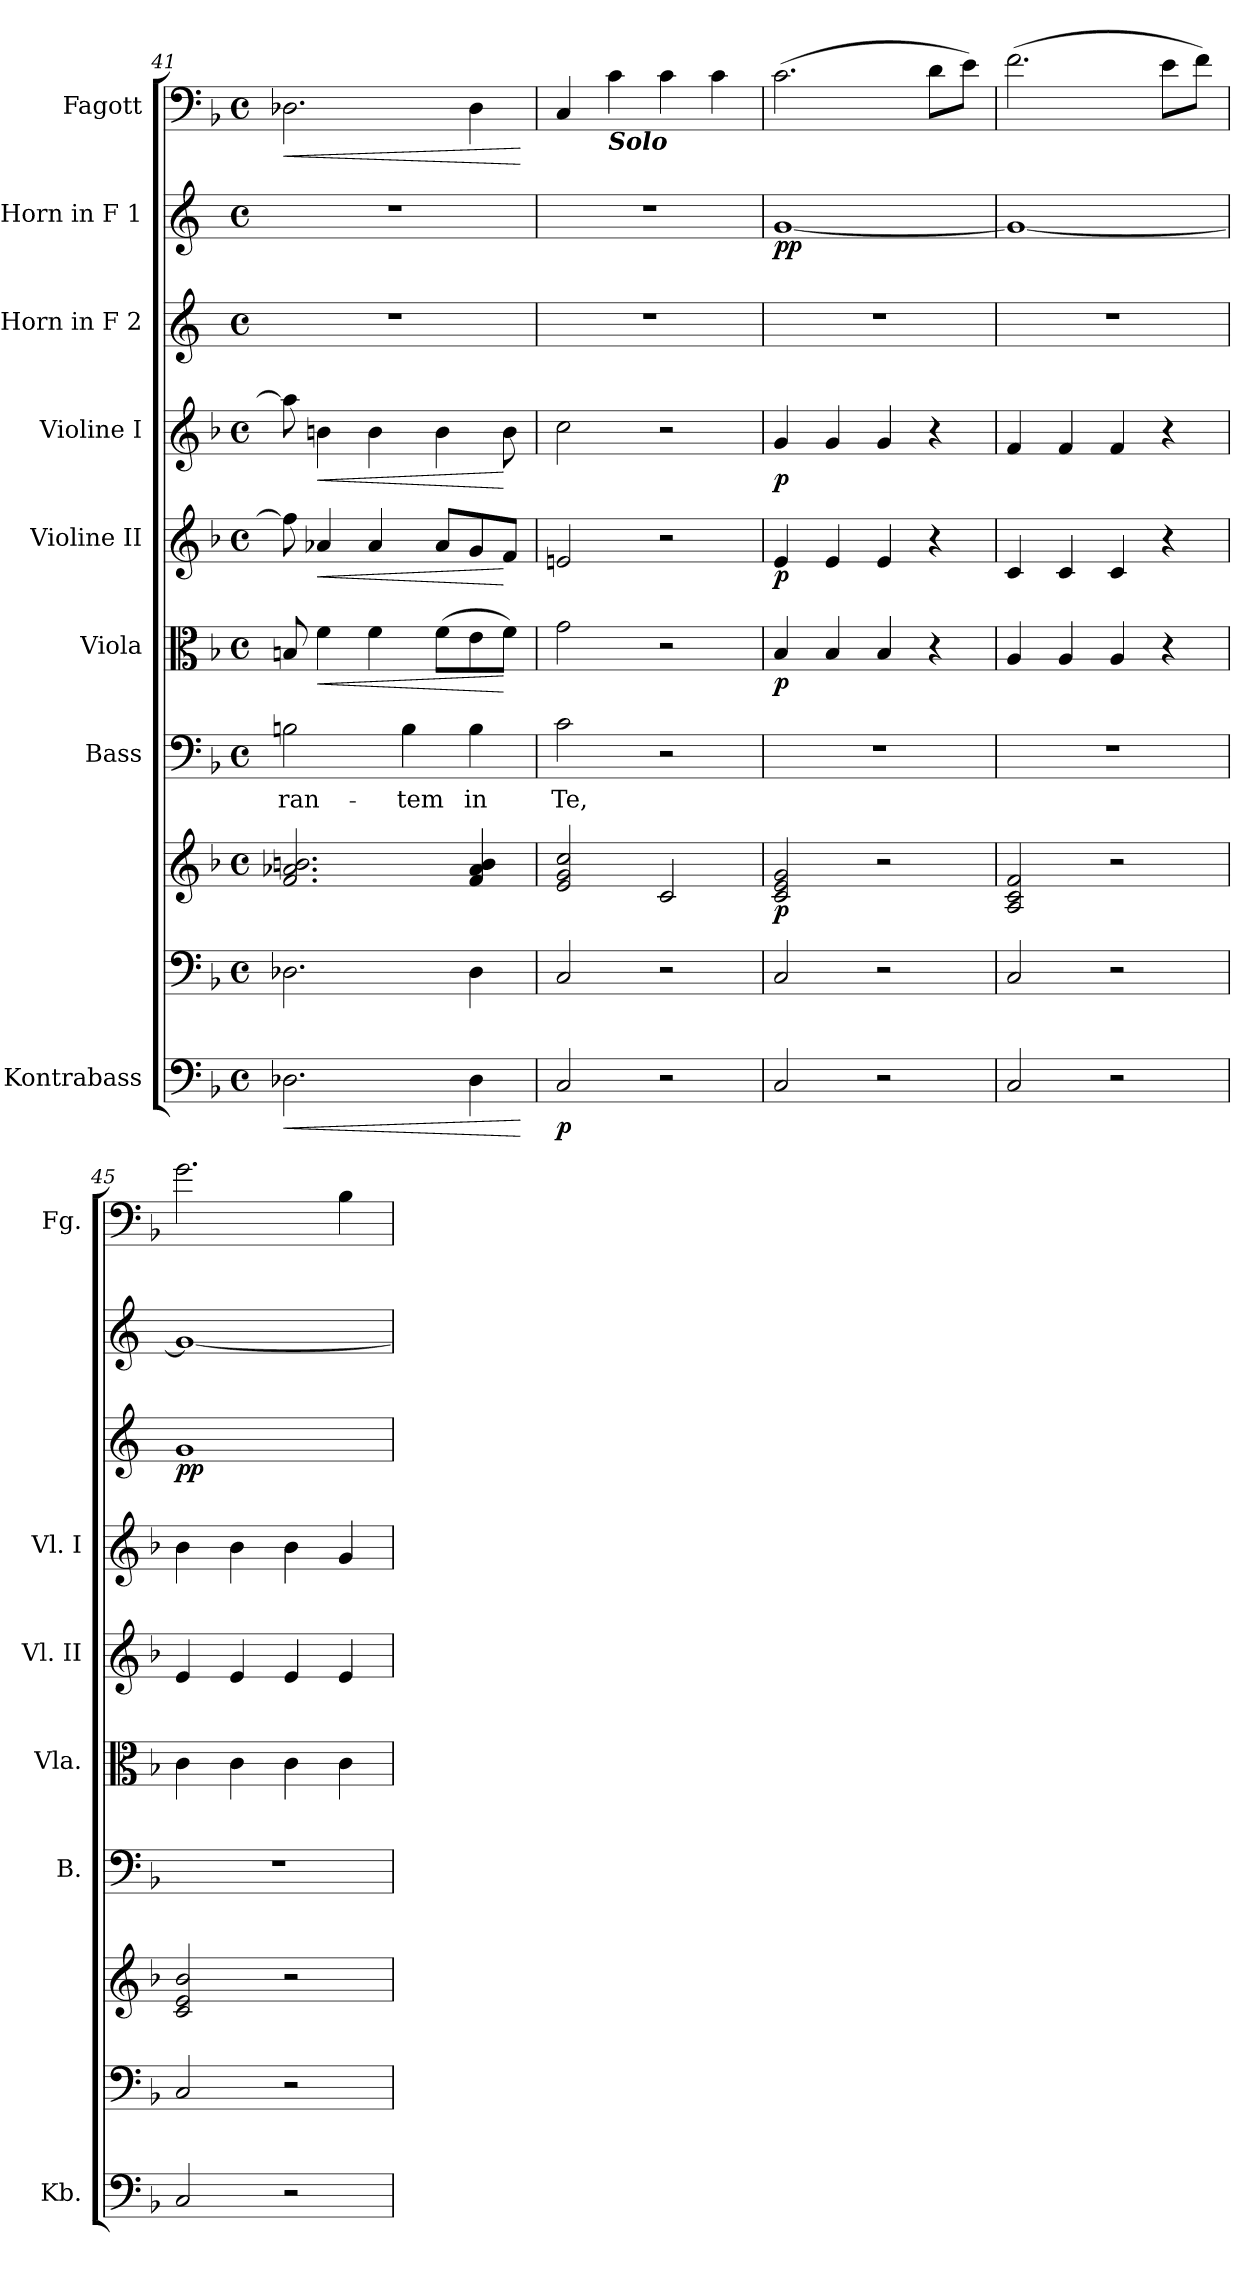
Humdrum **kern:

**kern	**dynam	**kern	**kern	**dynam	**kern	**text	**kern	**dynam	**kern	**dynam	**kern	**dynam	**kern	**dynam	**kern	**dynam	**kern	**dynam
*part9	*part9	*part8	*part8	*part8	*part7	*part7	*part6	*part6	*part5	*part5	*part4	*part4	*part3	*part3	*part2	*part2	*part1	*part1
*staff10	*staff10	*staff9	*staff8	*staff8/9	*staff7	*staff7	*staff6	*staff6	*staff5	*staff5	*staff4	*staff4	*staff3	*staff3	*staff2	*staff2	*staff1	*staff1
*I"Kontrabass	*	*	*	*	*I"Bass	*	*I"Viola	*	*I"Violine II	*	*I"Violine I	*	*I"Horn in F 2	*	*I"Horn in F 1	*	*I"Fagott	*
*I'Kb.	*	*	*	*	*I'B.	*	*I'Vla.	*	*I'Vl. II	*	*I'Vl. I	*	*	*	*	*	*I'Fg.	*
*clefF4	*	*clefF4	*clefG2	*	*clefF4	*	*clefC3	*	*clefG2	*	*clefG2	*	*clefG2	*	*clefG2	*	*clefF4	*
*ITrd7c12	*	*	*	*	*	*	*	*	*	*	*	*	*ITrd4c7	*	*ITrd4c7	*	*	*
*k[b-]	*	*k[b-]	*k[b-]	*	*k[b-]	*	*k[b-]	*	*k[b-]	*	*k[b-]	*	*k[b-]	*	*k[b-]	*	*k[b-]	*
*F:	*	*F:	*F:	*	*F:	*	*F:	*	*F:	*	*F:	*	*F:	*	*F:	*	*F:	*
*M4/4	*	*M4/4	*M4/4	*	*M4/4	*	*M4/4	*	*M4/4	*	*M4/4	*	*M4/4	*	*M4/4	*	*M4/4	*
*met(c)	*	*met(c)	*met(c)	*	*met(c)	*	*met(c)	*	*met(c)	*	*met(c)	*	*met(c)	*	*met(c)	*	*met(c)	*
=41	=41	=41	=41	=41	=41	=41	=41	=41	=41	=41	=41	=41	=41	=41	=41	=41	=41	=41
!	!LO:HP:b	!	!	!	!	!LO:LY:b	!	!	!	!	!	!	!	!	!	!	!	!LO:HP:b
2.DD-X\	<	2.D-X\	2.f/ 2.a-X/ 2.bn/	.	2Bn\	-ran-	8Bn/	.	8ff\]	.	8aa-\]	.	1r	.	1r	.	2.D-X\	<
!	!	!	!	!	!	!	!	!LO:HP:b	!	!LO:HP:b	!	!LO:HP:b	!	!	!	!	!	!
.	.	.	.	.	.	.	4f\	<	4a-X/	<	4bn\	<	.	.	.	.	.	.
.	.	.	.	.	.	.	4f\	.	4a-/	.	4b\	.	.	.	.	.	.	.
!	!	!	!	!	!	!LO:LY:b	!	!	!	!	!	!	!	!	!	!	!	!
.	.	.	.	.	4B\	-tem	.	.	.	.	.	.	.	.	.	.	.	.
.	.	.	.	.	.	.	(>8f\L	.	8a-/L	.	4b\	.	.	.	.	.	.	.
!	!	!	!	!	!	!LO:LY:b	!	!	!	!	!	!	!	!	!	!	!	!
4DD-\	.	4D-\	4f/ 4a-/ 4b/	.	4B\	in	8e\	.	8g/	.	.	.	.	.	.	.	4D-\	.
.	.	.	.	.	.	.	8f\J)	[	8f/J	[	8b\	[	.	.	.	.	.	.
.	[	.	.	.	.	.	.	.	.	.	.	.	.	.	.	.	.	[
=42	=42	=42	=42	=42	=42	=42	=42	=42	=42	=42	=42	=42	=42	=42	=42	=42	=42	=42
!	!LO:DY:b	!	!	!	!	!LO:LY:b	!	!	!	!	!	!	!	!	!	!	!	!
2CC/	p	2C/	2e/ 2g/ 2cc/	.	2c\	Te,	2g\	.	2en/	.	2cc\	.	1r	.	1r	.	4C/	.
!	!	!	!	!	!	!	!	!	!	!	!	!	!	!	!	!	!LO:TX:b:Bi:t=Solo	!
.	.	.	.	.	.	.	.	.	.	.	.	.	.	.	.	.	4c\	.
2r	.	2r	2c/	.	2r	.	2r	.	2r	.	2r	.	.	.	.	.	4c\	.
.	.	.	.	.	.	.	.	.	.	.	.	.	.	.	.	.	4c\	.
=43	=43	=43	=43	=43	=43	=43	=43	=43	=43	=43	=43	=43	=43	=43	=43	=43	=43	=43
!	!	!	!	!LO:DY:b	!	!	!	!LO:DY:b	!	!LO:DY:b	!	!LO:DY:b	!	!	!	!LO:DY:b	!	!
2CC/	.	2C/	2c/ 2e/ 2g/	p	1r	.	4B-/	p	4e/	p	4g/	p	1r	.	[1c	pp	(>2.c\	.
.	.	.	.	.	.	.	4B-/	.	4e/	.	4g/	.	.	.	.	.	.	.
2r	.	2r	2r	.	.	.	4B-/	.	4e/	.	4g/	.	.	.	.	.	.	.
.	.	.	.	.	.	.	4r	.	4r	.	4r	.	.	.	.	.	8d\L	.
.	.	.	.	.	.	.	.	.	.	.	.	.	.	.	.	.	8e\J)	.
!!LO:PB:g=z
=44	=44	=44	=44	=44	=44	=44	=44	=44	=44	=44	=44	=44	=44	=44	=44	=44	=44	=44
2CC/	.	2C/	2A/ 2c/ 2f/	.	1r	.	4A/	.	4c/	.	4f/	.	1r	.	1c_	.	(>2.f\	.
.	.	.	.	.	.	.	4A/	.	4c/	.	4f/	.	.	.	.	.	.	.
2r	.	2r	2r	.	.	.	4A/	.	4c/	.	4f/	.	.	.	.	.	.	.
.	.	.	.	.	.	.	4r	.	4r	.	4r	.	.	.	.	.	8e\L	.
.	.	.	.	.	.	.	.	.	.	.	.	.	.	.	.	.	8f\J)	.
=45	=45	=45	=45	=45	=45	=45	=45	=45	=45	=45	=45	=45	=45	=45	=45	=45	=45	=45
!	!	!	!	!	!	!	!	!	!	!	!	!	!	!LO:DY:b	!	!	!	!
2CC/	.	2C/	2c/ 2e/ 2b-/	.	1r	.	4c\	.	4e/	.	4b-\	.	1c	pp	1c_	.	2.g\	.
.	.	.	.	.	.	.	4c\	.	4e/	.	4b-\	.	.	.	.	.	.	.
2r	.	2r	2r	.	.	.	4c\	.	4e/	.	4b-\	.	.	.	.	.	.	.
.	.	.	.	.	.	.	4c\	.	4e/	.	4g/	.	.	.	.	.	4B-\	.
=	=	=	=	=	=	=	=	=	=	=	=	=	=	=	=	=	=	=
*-	*-	*-	*-	*-	*-	*-	*-	*-	*-	*-	*-	*-	*-	*-	*-	*-	*-	*-
